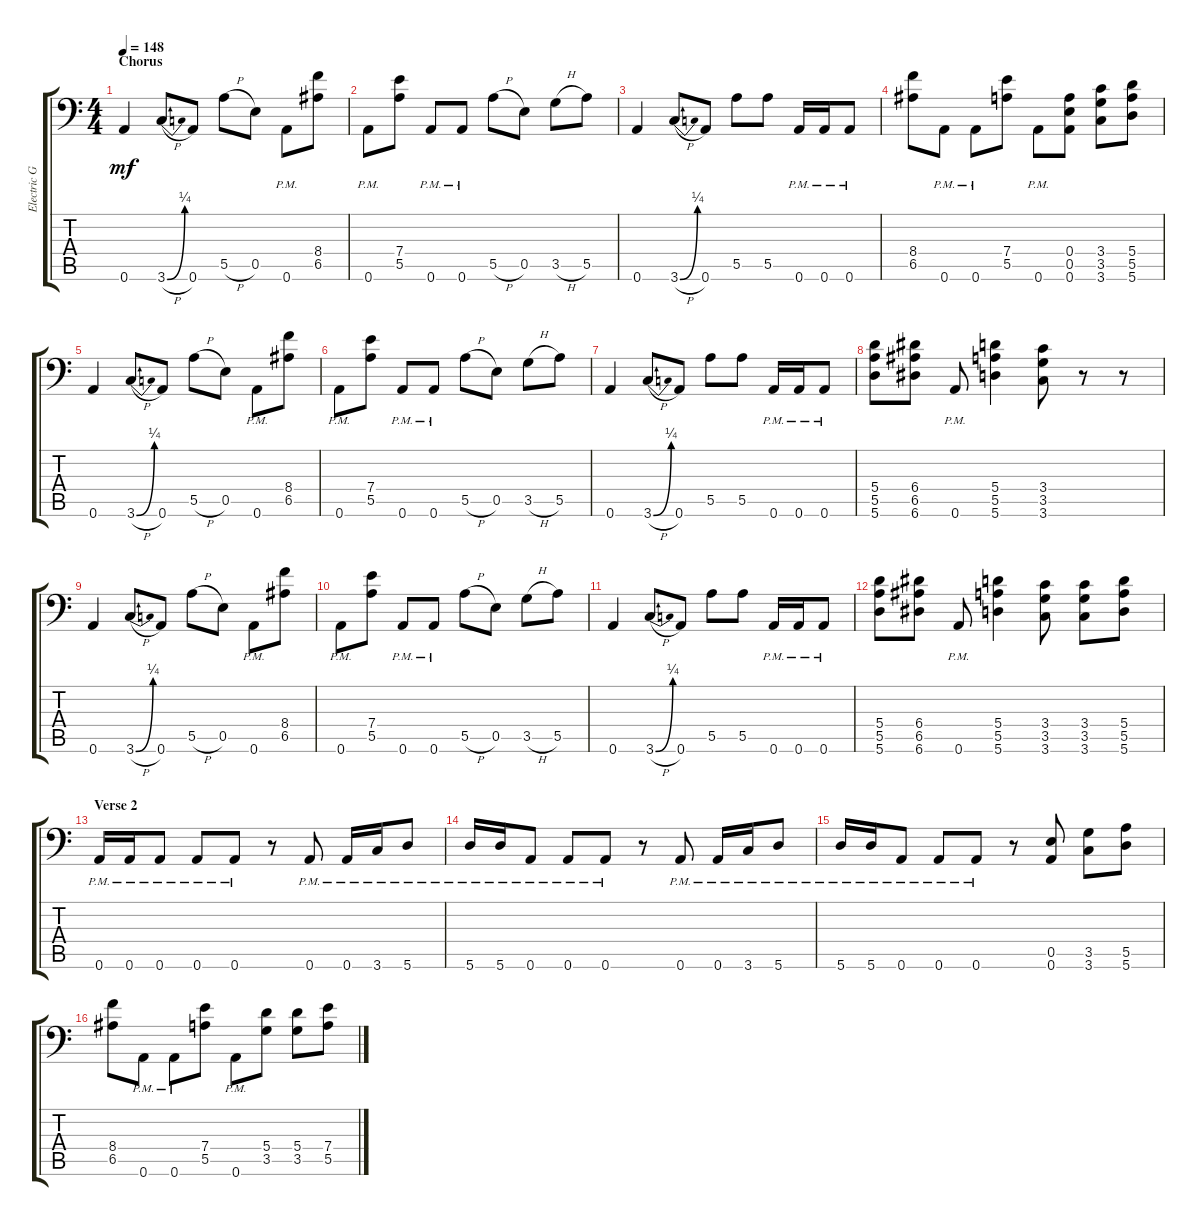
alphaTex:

\track ("Electric Guitar" "Electric G") {instrument distortionguitar}
\staff {score tabs}
\tuning (B3 Gb3 D3 A2 E2 A1) {hide}
\ts (4 4)
\section ("" "Chorus")
\tempo 148
\clef f4
\ks c
0.6.4{dy mf} 3.6{be (bend 0 0 60 1) h}.8 0.6.8 5.5{h}.8 0.5.8 0.6{pm}.8 (8.4 6.5).8 |
0.6{pm}.8 (7.4 5.5).8 0.6{pm}.8 0.6{pm}.8 5.5{h}.8 0.5.8 3.5{h}.8 5.5.8 |
0.6.4 3.6{be (bend 0 0 60 1) h}.8 0.6.8 5.5.8 5.5.8 0.6{pm}.16 0.6{pm}.16 0.6{pm}.8 |
(8.4 6.5).8 0.6{pm}.8 0.6{pm}.8 (7.4 5.5).8 0.6{pm}.8 (0.4 0.5 0.6).8 (3.4 3.5 3.6).8 (5.4 5.5 5.6).8 |
0.6.4 3.6{be (bend 0 0 60 1) h}.8 0.6.8 5.5{h}.8 0.5.8 0.6{pm}.8 (8.4 6.5).8 |
0.6{pm}.8 (7.4 5.5).8 0.6{pm}.8 0.6{pm}.8 5.5{h}.8 0.5.8 3.5{h}.8 5.5.8 |
0.6.4 3.6{be (bend 0 0 60 1) h}.8 0.6.8 5.5.8 5.5.8 0.6{pm}.16 0.6{pm}.16 0.6{pm}.8 |
(5.4 5.5 5.6).8 (6.4 6.5 6.6).8 0.6{pm}.8 (5.4 5.5 5.6).4 (3.4 3.5 3.6).8 r.8 r.8 |
0.6.4 3.6{be (bend 0 0 60 1) h}.8 0.6.8 5.5{h}.8 0.5.8 0.6{pm}.8 (8.4 6.5).8 |
0.6{pm}.8 (7.4 5.5).8 0.6{pm}.8 0.6{pm}.8 5.5{h}.8 0.5.8 3.5{h}.8 5.5.8 |
0.6.4 3.6{be (bend 0 0 60 1) h}.8 0.6.8 5.5.8 5.5.8 0.6{pm}.16 0.6{pm}.16 0.6{pm}.8 |
(5.4 5.5 5.6).8 (6.4 6.5 6.6).8 0.6{pm}.8 (5.4 5.5 5.6).4 (3.4 3.5 3.6).8 (3.4 3.5 3.6).8 (5.4 5.5 5.6).8 |
\section ("" "Verse 2")
0.6{pm}.16 0.6{pm}.16 0.6{pm}.8 0.6{pm}.8 0.6{pm}.8 r.8 0.6{pm}.8 0.6{pm}.16 3.6{pm}.16 5.6{pm}.8 |
5.6{pm}.16 5.6{pm}.16 0.6{pm}.8 0.6{pm}.8 0.6{pm}.8 r.8 0.6{pm}.8 0.6{pm}.16 3.6{pm}.16 5.6{pm}.8 |
5.6{pm}.16 5.6{pm}.16 0.6{pm}.8 0.6{pm}.8 0.6{pm}.8 r.8 (0.5 0.6).8 (3.5 3.6).8 (5.5 5.6).8 |
(8.4 6.5).8 0.6{pm}.8 0.6{pm}.8 (7.4 5.5).8 0.6{pm}.8 (5.4 3.5).8 (5.4 3.5).8 (7.4 5.5).8
